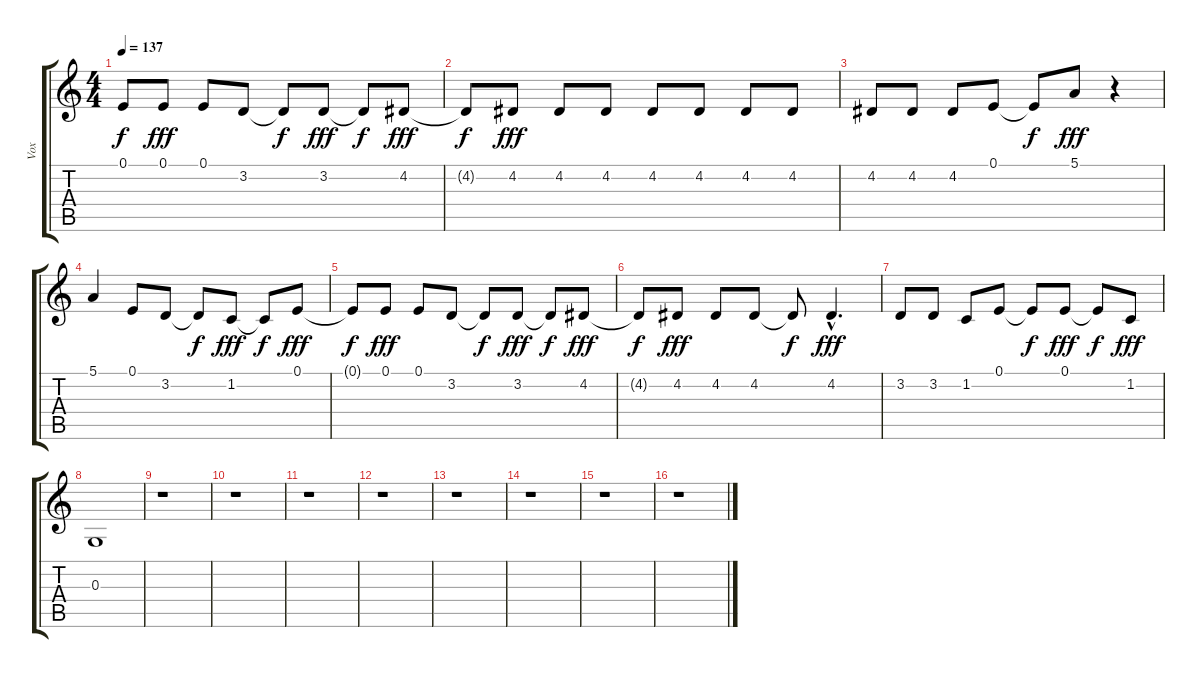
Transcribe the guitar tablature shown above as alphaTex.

\track ("Vox" "Vox") {instrument bassoon}
\staff {score tabs}
\tuning (E4 B3 G3 D3 A2 E2) {hide}
\ts (4 4)
\tempo 137
\clef g2
\ks c
0.1{t}.8{dy f} 0.1.8{dy fff} 0.1.8 3.2.8 3.2{t}.8{dy f} 3.2.8{dy fff} 3.2{t}.8{dy f} 4.2.8{dy fff} |
4.2{t}.8{dy f} 4.2.8{dy fff} 4.2.8 4.2.8 4.2.8 4.2.8 4.2.8 4.2.8 |
4.2.8 4.2.8 4.2.8 0.1.8 0.1{t}.8{dy f} 5.1.8{dy fff} r.4 |
5.1.4 0.1.8 3.2.8 3.2{t}.8{dy f} 1.2.8{dy fff} 1.2{t}.8{dy f} 0.1.8{dy fff} |
0.1{t}.8{dy f} 0.1.8{dy fff} 0.1.8 3.2.8 3.2{t}.8{dy f} 3.2.8{dy fff} 3.2{t}.8{dy f} 4.2.8{dy fff} |
4.2{t}.8{dy f} 4.2.8{dy fff} 4.2.8 4.2.8 4.2{t}.8{dy f} 4.2{hac}.4{d dy fff} |
3.2.8 3.2.8 1.2.8 0.1.8 0.1{t}.8{dy f} 0.1.8{dy fff} 0.1{t}.8{dy f} 1.2.8{dy fff} |
0.3.1 |
r.1 |
r.1 |
r.1 |
r.1 |
r.1 |
r.1 |
r.1 |
r.1
